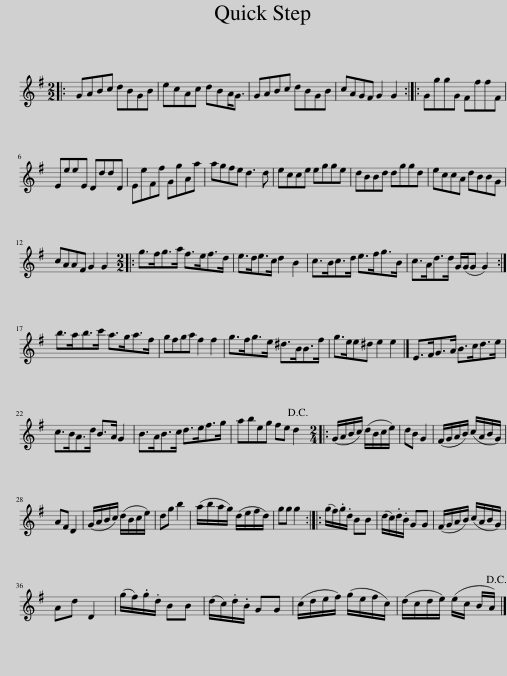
X:1
L:1/8
M:2/2
I:linebreak $
K:G
V:1 treble
V:1
|: GABc dBGB | ecAc dBA<G | GABc dBGB | cAGF G2 G2 :: GggG FffF |$ %5
 EeeE DddD | EeFf GgAa | agfe d3 d | ecce egge | dBBd dggd | %10
 eccA dBBG |$ cAAF G2 G2 |:[M:2/2] g>fg>a f>ef>d | e>de>c d2 B2 | c>Bc>d e>fg>B | %15
 c>Ad>d G/(G/G G2) :|$ b>ab>c' a>ga>f | gfga f2 f2 | g>fg>e ^d>BB>f | g>ee^d e2 e2 |] %20
 E>FG>A B>cd>e |$ c>BA>d B>A G2 | B>AB>c d>ef>g | abeg fe d2!D.C.! |:[M:2/4] (G/A/B/c/) (d/B/c/e/) | %25
 dB G2 | (F/G/A/B/) (c/A/B/G/) |$ AF D2 | (G/A/B/c/) (d/B/c/e/) | dg b2 | %30
 (a/b/a/g/) (d/e/f/d/) | gg g2 :: (g/f/).g/.d/ BB | (d/c/).d/.B/ GG | (F/G/A/B/) (c/A/B/G/) |$ %35
 Ad D2 | (g/f/).g/.d/ BB | (d/c/).d/.B/ GG | (c/d/e/f/) (g/e/f/c/) | (d/c/d/e/) (e/c/ B/A/)!D.C.! |] %40
